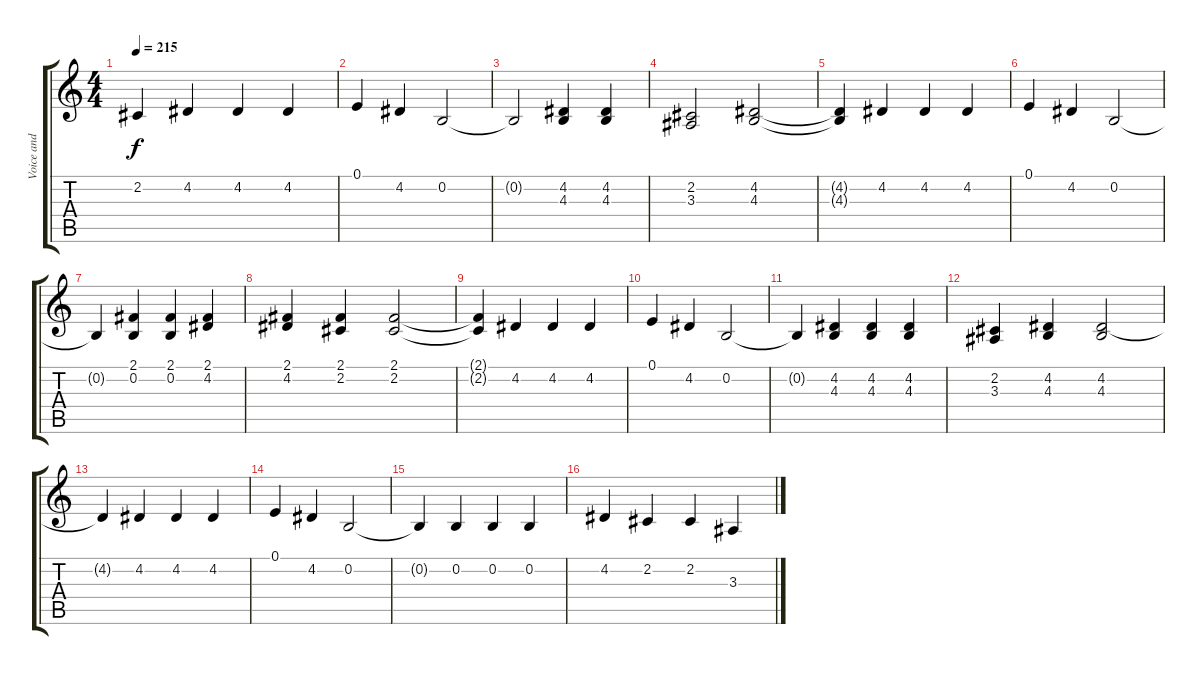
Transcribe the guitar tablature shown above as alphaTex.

\track ("Voice and Chorus" "Voice and ") {instrument electricgrandpiano}
\staff {score tabs}
\tuning (E4 B3 G3 D3 A2 E2) {hide}
\ts (4 4)
\tempo 215
\clef g2
\ks c
2.2{t}.4{dy f} 4.2.4 4.2.4 4.2.4 |
0.1.4 4.2.4 0.2.2 |
0.2{t}.2 (4.2 4.3).4 (4.2 4.3).4 |
(2.2 3.3).2 (4.2 4.3).2 |
(4.2{t} 4.3{t}).4 4.2.4 4.2.4 4.2.4 |
0.1.4 4.2.4 0.2.2 |
0.2{t}.4 (2.1 0.2).4 (2.1 0.2).4 (2.1 4.2).4 |
(2.1 4.2).4 (2.1 2.2).4 (2.1 2.2).2 |
(2.1{t} 2.2{t}).4 4.2.4 4.2.4 4.2.4 |
0.1.4 4.2.4 0.2.2 |
0.2{t}.4 (4.2 4.3).4 (4.2 4.3).4 (4.2 4.3).4 |
(2.2 3.3).4 (4.2 4.3).4 (4.2 4.3).2 |
4.2{t}.4 4.2.4 4.2.4 4.2.4 |
0.1.4 4.2.4 0.2.2 |
0.2{t}.4 0.2.4 0.2.4 0.2.4 |
4.2.4 2.2.4 2.2.4 3.3.4
